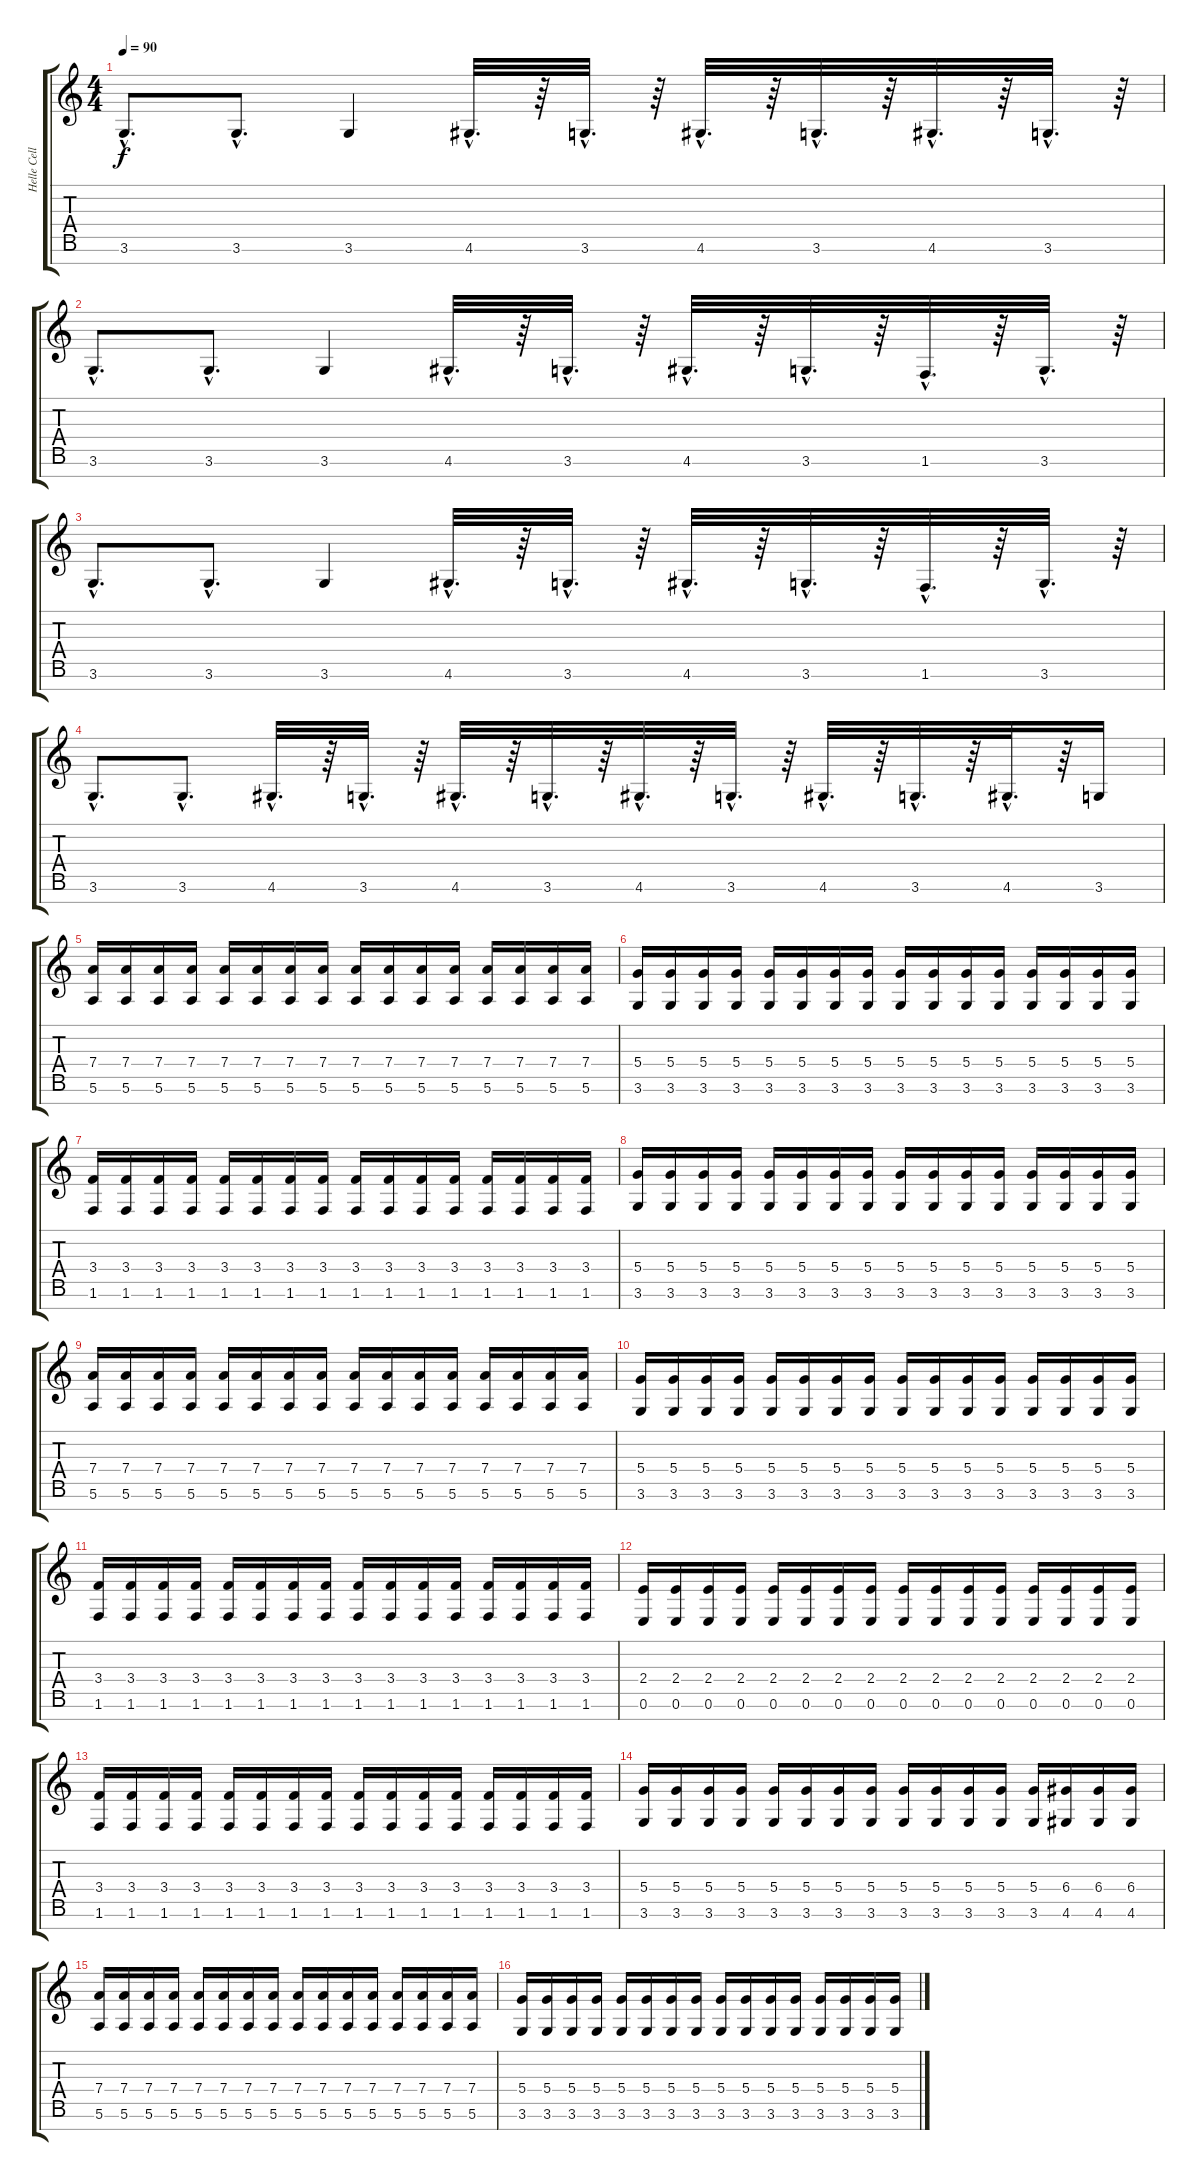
\track ("Helle Cello" "Helle Cell") {instrument distortionguitar}
\staff {score tabs}
\tuning (E4 B3 G3 D3 A2 E2 B1) {hide}
\ts (4 4)
\tempo 90
\clef g2
\ks c
3.6{hac}.8{d dy f volume 13} 3.6{hac}.8{d} 3.6.4 4.6{hac}.32{d} r.64 3.6{hac}.32{d} r.64 4.6{hac}.32{d} r.64 3.6{hac}.32{d} r.64 4.6{hac}.32{d} r.64 3.6{hac}.32{d} r.64 |
3.6{hac}.8{d} 3.6{hac}.8{d} 3.6.4 4.6{hac}.32{d} r.64 3.6{hac}.32{d} r.64 4.6{hac}.32{d} r.64 3.6{hac}.32{d} r.64 1.6{hac}.32{d} r.64 3.6{hac}.32{d} r.64 |
3.6{hac}.8{d} 3.6{hac}.8{d} 3.6.4 4.6{hac}.32{d} r.64 3.6{hac}.32{d} r.64 4.6{hac}.32{d} r.64 3.6{hac}.32{d} r.64 1.6{hac}.32{d} r.64 3.6{hac}.32{d} r.64 |
3.6{hac}.8{d} 3.6{hac}.8{d} 4.6{hac}.32{d} r.64 3.6{hac}.32{d} r.64 4.6{hac}.32{d} r.64 3.6{hac}.32{d} r.64 4.6{hac}.32{d} r.64 3.6{hac}.32{d} r.64 4.6{hac}.32{d} r.64 3.6{hac}.32{d} r.64 4.6{hac}.32{d} r.64 3.6.16 |
(7.4 5.6).16{volume 11} (7.4 5.6).16 (7.4 5.6).16 (7.4 5.6).16 (7.4 5.6).16 (7.4 5.6).16 (7.4 5.6).16 (7.4 5.6).16 (7.4 5.6).16 (7.4 5.6).16 (7.4 5.6).16 (7.4 5.6).16 (7.4 5.6).16 (7.4 5.6).16 (7.4 5.6).16 (7.4 5.6).16 |
(5.4 3.6).16 (5.4 3.6).16 (5.4 3.6).16 (5.4 3.6).16 (5.4 3.6).16 (5.4 3.6).16 (5.4 3.6).16 (5.4 3.6).16 (5.4 3.6).16 (5.4 3.6).16 (5.4 3.6).16 (5.4 3.6).16 (5.4 3.6).16 (5.4 3.6).16 (5.4 3.6).16 (5.4 3.6).16 |
(3.4 1.6).16 (3.4 1.6).16 (3.4 1.6).16 (3.4 1.6).16 (3.4 1.6).16 (3.4 1.6).16 (3.4 1.6).16 (3.4 1.6).16 (3.4 1.6).16 (3.4 1.6).16 (3.4 1.6).16 (3.4 1.6).16 (3.4 1.6).16 (3.4 1.6).16 (3.4 1.6).16 (3.4 1.6).16 |
(5.4 3.6).16 (5.4 3.6).16 (5.4 3.6).16 (5.4 3.6).16 (5.4 3.6).16 (5.4 3.6).16 (5.4 3.6).16 (5.4 3.6).16 (5.4 3.6).16 (5.4 3.6).16 (5.4 3.6).16 (5.4 3.6).16 (5.4 3.6).16 (5.4 3.6).16 (5.4 3.6).16 (5.4 3.6).16 |
(7.4 5.6).16 (7.4 5.6).16 (7.4 5.6).16 (7.4 5.6).16 (7.4 5.6).16 (7.4 5.6).16 (7.4 5.6).16 (7.4 5.6).16 (7.4 5.6).16 (7.4 5.6).16 (7.4 5.6).16 (7.4 5.6).16 (7.4 5.6).16 (7.4 5.6).16 (7.4 5.6).16 (7.4 5.6).16 |
(5.4 3.6).16 (5.4 3.6).16 (5.4 3.6).16 (5.4 3.6).16 (5.4 3.6).16 (5.4 3.6).16 (5.4 3.6).16 (5.4 3.6).16 (5.4 3.6).16 (5.4 3.6).16 (5.4 3.6).16 (5.4 3.6).16 (5.4 3.6).16 (5.4 3.6).16 (5.4 3.6).16 (5.4 3.6).16 |
(3.4 1.6).16 (3.4 1.6).16 (3.4 1.6).16 (3.4 1.6).16 (3.4 1.6).16 (3.4 1.6).16 (3.4 1.6).16 (3.4 1.6).16 (3.4 1.6).16 (3.4 1.6).16 (3.4 1.6).16 (3.4 1.6).16 (3.4 1.6).16 (3.4 1.6).16 (3.4 1.6).16 (3.4 1.6).16 |
(2.4 0.6).16 (2.4 0.6).16 (2.4 0.6).16 (2.4 0.6).16 (2.4 0.6).16 (2.4 0.6).16 (2.4 0.6).16 (2.4 0.6).16 (2.4 0.6).16 (2.4 0.6).16 (2.4 0.6).16 (2.4 0.6).16 (2.4 0.6).16 (2.4 0.6).16 (2.4 0.6).16 (2.4 0.6).16 |
(3.4 1.6).16 (3.4 1.6).16 (3.4 1.6).16 (3.4 1.6).16 (3.4 1.6).16 (3.4 1.6).16 (3.4 1.6).16 (3.4 1.6).16 (3.4 1.6).16 (3.4 1.6).16 (3.4 1.6).16 (3.4 1.6).16 (3.4 1.6).16 (3.4 1.6).16 (3.4 1.6).16 (3.4 1.6).16 |
(5.4 3.6).16 (5.4 3.6).16 (5.4 3.6).16 (5.4 3.6).16 (5.4 3.6).16 (5.4 3.6).16 (5.4 3.6).16 (5.4 3.6).16 (5.4 3.6).16 (5.4 3.6).16 (5.4 3.6).16 (5.4 3.6).16 (5.4 3.6).16 (6.4 4.6).16 (6.4 4.6).16 (6.4 4.6).16 |
(7.4 5.6).16{volume 11} (7.4 5.6).16 (7.4 5.6).16 (7.4 5.6).16 (7.4 5.6).16 (7.4 5.6).16 (7.4 5.6).16 (7.4 5.6).16 (7.4 5.6).16 (7.4 5.6).16 (7.4 5.6).16 (7.4 5.6).16 (7.4 5.6).16 (7.4 5.6).16 (7.4 5.6).16 (7.4 5.6).16 |
(5.4 3.6).16 (5.4 3.6).16 (5.4 3.6).16 (5.4 3.6).16 (5.4 3.6).16 (5.4 3.6).16 (5.4 3.6).16 (5.4 3.6).16 (5.4 3.6).16 (5.4 3.6).16 (5.4 3.6).16 (5.4 3.6).16 (5.4 3.6).16 (5.4 3.6).16 (5.4 3.6).16 (5.4 3.6).16
